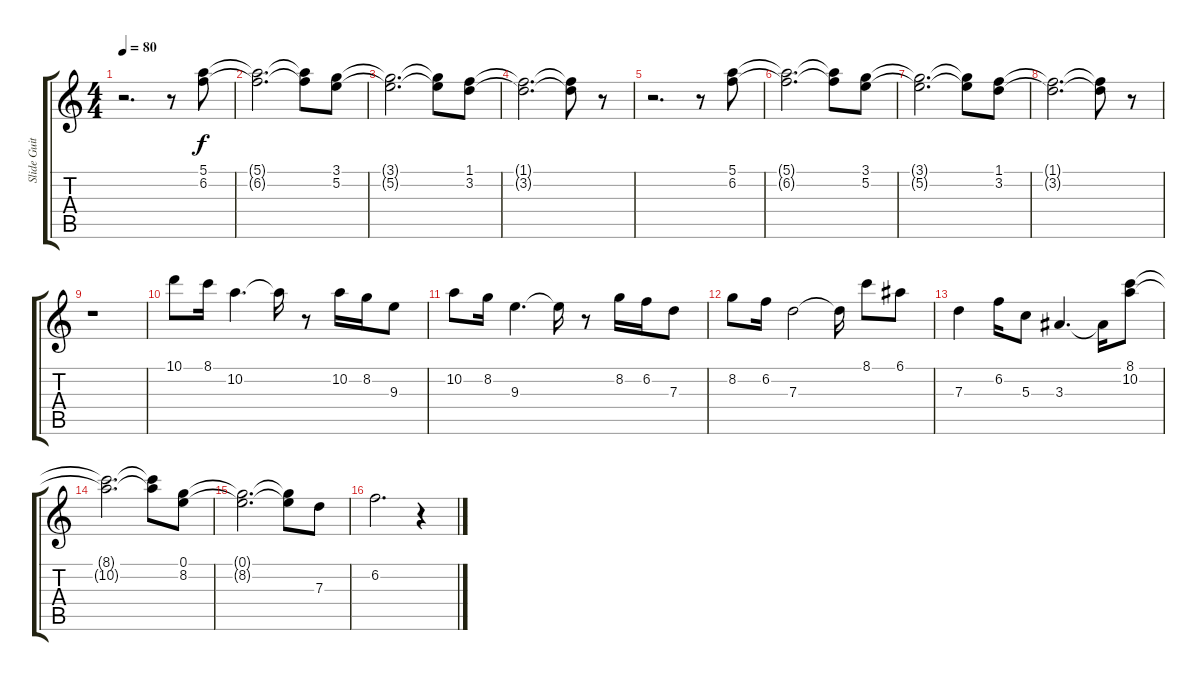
\track ("Slide Guitar" "Slide Guit") {instrument electricguitarjazz}
\staff {score tabs}
\tuning (E4 B3 G3 D3 A2 E2) {hide}
\ts (4 4)
\tempo 80
\clef g2
\ks c
r.2{d dy f} r.8 (5.1 6.2).8 |
(5.1{t} 6.2{t}).2{d} (5.1{t} 6.2{t}).8 (3.1 5.2).8 |
(3.1{t} 5.2{t}).2{d} (3.1{t} 5.2{t}).8 (1.1 3.2).8 |
(1.1{t} 3.2{t}).2{d} (1.1{t} 3.2{t}).8 r.8 |
r.2{d} r.8 (5.1 6.2).8 |
(5.1{t} 6.2{t}).2{d} (5.1{t} 6.2{t}).8 (3.1 5.2).8 |
(3.1{t} 5.2{t}).2{d} (3.1{t} 5.2{t}).8 (1.1 3.2).8 |
(1.1{t} 3.2{t}).2{d} (1.1{t} 3.2{t}).8 r.8 |
r.1 |
10.1.8 8.1.16 10.2.4{d} 10.2{t}.16 r.8 10.2.16 8.2.16 9.3.8 |
10.2.8 8.2.16 9.3.4{d} 9.3{t}.16 r.8 8.2.16 6.2.16 7.3.8 |
8.2.8 6.2.16 7.3.2 7.3{t}.16 8.1.8 6.1.8 |
7.3.4 6.2.16 5.3.8 3.3.4{d} 3.3{t}.16 (8.1 10.2).8 |
(8.1{t} 10.2{t}).2{d} (8.1{t} 10.2{t}).8 (0.1 8.2).8 |
(0.1{t} 8.2{t}).2{d} (0.1{t} 8.2{t}).8 7.3.8 |
6.2.2{d} r.4
